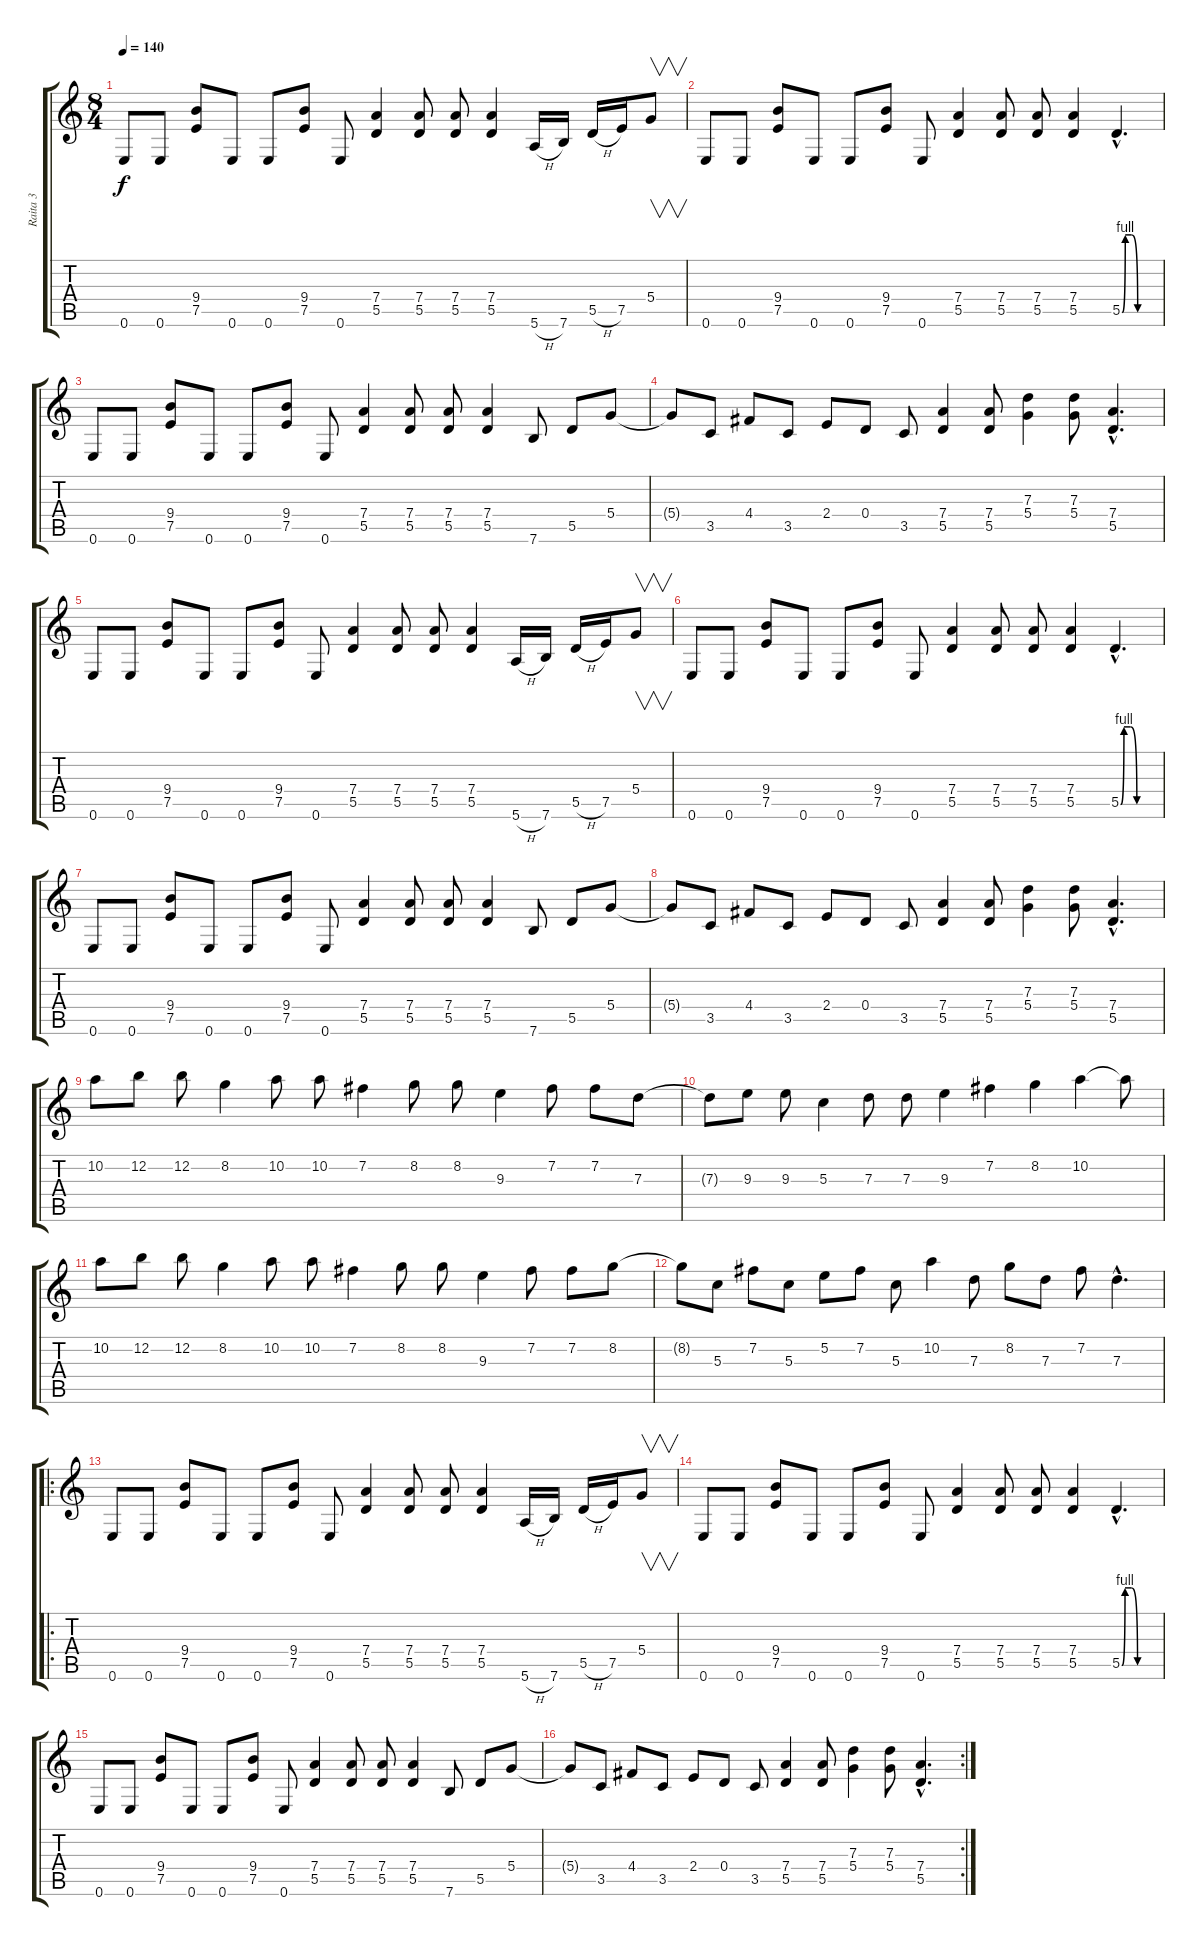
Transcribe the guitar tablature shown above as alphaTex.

\track ("Raita 3" "Raita 3") {instrument overdrivenguitar}
\staff {score tabs}
\tuning (E4 B3 G3 D3 A2 E2) {hide}
\ts (8 4)
\tempo 140
\clef g2
\ks c
0.6.8{dy f} 0.6.8 (9.4 7.5).8 0.6.8 0.6.8 (9.4 7.5).8 0.6.8 (7.4 5.5).4 (7.4 5.5).8 (7.4 5.5).8 (7.4 5.5).4 5.6{h}.16 7.6.16 5.5{h}.16 7.5.16 5.4.8{v} |
0.6.8 0.6.8 (9.4 7.5).8 0.6.8 0.6.8 (9.4 7.5).8 0.6.8 (7.4 5.5).4 (7.4 5.5).8 (7.4 5.5).8 (7.4 5.5).4 5.5{be (custom 0 0 5 4 15 4 25 0 35 0 45 0 60 0) hac}.4{d} |
0.6.8 0.6.8 (9.4 7.5).8 0.6.8 0.6.8 (9.4 7.5).8 0.6.8 (7.4 5.5).4 (7.4 5.5).8 (7.4 5.5).8 (7.4 5.5).4 7.6.8 5.5.8 5.4.8 |
5.4{t}.8 3.5.8 4.4.8 3.5.8 2.4.8 0.4.8 3.5.8 (7.4 5.5).4 (7.4 5.5).8 (7.3 5.4).4 (7.3 5.4).8 (7.4{hac} 5.5{hac}).4{d} |
0.6.8 0.6.8 (9.4 7.5).8 0.6.8 0.6.8 (9.4 7.5).8 0.6.8 (7.4 5.5).4 (7.4 5.5).8 (7.4 5.5).8 (7.4 5.5).4 5.6{h}.16 7.6.16 5.5{h}.16 7.5.16 5.4.8{v} |
0.6.8 0.6.8 (9.4 7.5).8 0.6.8 0.6.8 (9.4 7.5).8 0.6.8 (7.4 5.5).4 (7.4 5.5).8 (7.4 5.5).8 (7.4 5.5).4 5.5{be (custom 0 0 5 4 15 4 25 0 35 0 45 0 60 0) hac}.4{d} |
0.6.8 0.6.8 (9.4 7.5).8 0.6.8 0.6.8 (9.4 7.5).8 0.6.8 (7.4 5.5).4 (7.4 5.5).8 (7.4 5.5).8 (7.4 5.5).4 7.6.8 5.5.8 5.4.8 |
5.4{t}.8 3.5.8 4.4.8 3.5.8 2.4.8 0.4.8 3.5.8 (7.4 5.5).4 (7.4 5.5).8 (7.3 5.4).4 (7.3 5.4).8 (7.4{hac} 5.5{hac}).4{d} |
10.2.8 12.2.8 12.2.8 8.2.4 10.2.8 10.2.8 7.2.4 8.2.8 8.2.8 9.3.4 7.2.8 7.2.8 7.3.8 |
7.3{t}.8 9.3.8 9.3.8 5.3.4 7.3.8 7.3.8 9.3.4 7.2.4 8.2.4 10.2.4 10.2{t}.8 |
10.2.8 12.2.8 12.2.8 8.2.4 10.2.8 10.2.8 7.2.4 8.2.8 8.2.8 9.3.4 7.2.8 7.2.8 8.2.8 |
8.2{t}.8 5.3.8 7.2.8 5.3.8 5.2.8 7.2.8 5.3.8 10.2.4 7.3.8 8.2.8 7.3.8 7.2.8 7.3{hac}.4{d} |
\ro
0.6.8 0.6.8 (9.4 7.5).8 0.6.8 0.6.8 (9.4 7.5).8 0.6.8 (7.4 5.5).4 (7.4 5.5).8 (7.4 5.5).8 (7.4 5.5).4 5.6{h}.16 7.6.16 5.5{h}.16 7.5.16 5.4.8{v} |
0.6.8 0.6.8 (9.4 7.5).8 0.6.8 0.6.8 (9.4 7.5).8 0.6.8 (7.4 5.5).4 (7.4 5.5).8 (7.4 5.5).8 (7.4 5.5).4 5.5{be (custom 0 0 5 4 15 4 25 0 35 0 45 0 60 0) hac}.4{d} |
0.6.8 0.6.8 (9.4 7.5).8 0.6.8 0.6.8 (9.4 7.5).8 0.6.8 (7.4 5.5).4 (7.4 5.5).8 (7.4 5.5).8 (7.4 5.5).4 7.6.8 5.5.8 5.4.8 |
\rc 2
5.4{t}.8 3.5.8 4.4.8 3.5.8 2.4.8 0.4.8 3.5.8 (7.4 5.5).4 (7.4 5.5).8 (7.3 5.4).4 (7.3 5.4).8 (7.4{hac} 5.5{hac}).4{d}
